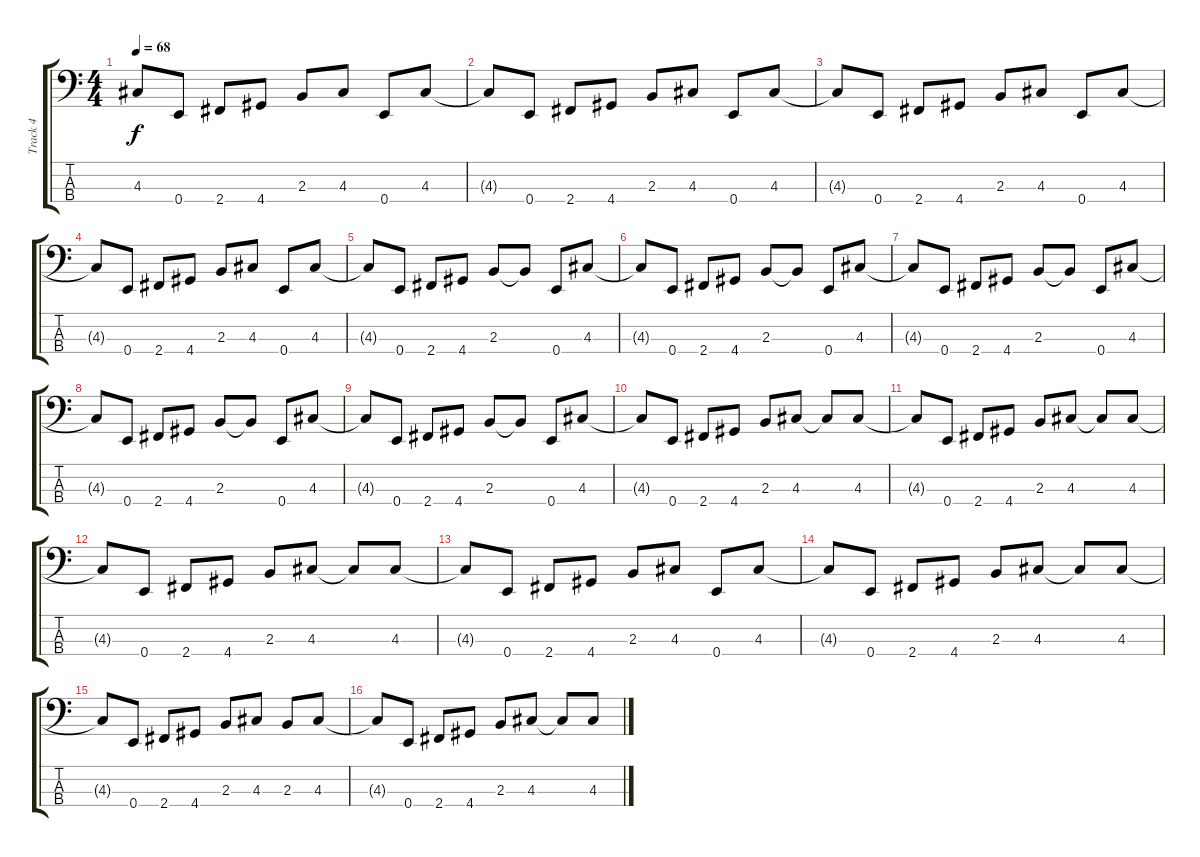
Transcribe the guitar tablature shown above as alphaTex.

\track ("Track 4" "Track 4") {instrument electricbasspick}
\staff {score tabs}
\tuning (G2 D2 A1 E1) {hide}
\ts (4 4)
\tempo 68
\clef f4
\ks c
4.3{t}.8{dy f} 0.4.8 2.4.8 4.4.8 2.3.8 4.3.8 0.4.8 4.3.8 |
4.3{t}.8 0.4.8 2.4.8 4.4.8 2.3.8 4.3.8 0.4.8 4.3.8 |
4.3{t}.8 0.4.8 2.4.8 4.4.8 2.3.8 4.3.8 0.4.8 4.3.8 |
4.3{t}.8 0.4.8 2.4.8 4.4.8 2.3.8 4.3.8 0.4.8 4.3.8 |
4.3{t}.8 0.4.8 2.4.8 4.4.8 2.3.8 2.3{t}.8 0.4.8 4.3.8 |
4.3{t}.8 0.4.8 2.4.8 4.4.8 2.3.8 2.3{t}.8 0.4.8 4.3.8 |
4.3{t}.8 0.4.8 2.4.8 4.4.8 2.3.8 2.3{t}.8 0.4.8 4.3.8 |
4.3{t}.8 0.4.8 2.4.8 4.4.8 2.3.8 2.3{t}.8 0.4.8 4.3.8 |
4.3{t}.8 0.4.8 2.4.8 4.4.8 2.3.8 2.3{t}.8 0.4.8 4.3.8 |
4.3{t}.8 0.4.8 2.4.8 4.4.8 2.3.8 4.3.8 4.3{t}.8 4.3.8 |
4.3{t}.8 0.4.8 2.4.8 4.4.8 2.3.8 4.3.8 4.3{t}.8 4.3.8 |
4.3{t}.8 0.4.8 2.4.8 4.4.8 2.3.8 4.3.8 4.3{t}.8 4.3.8 |
4.3{t}.8 0.4.8 2.4.8 4.4.8 2.3.8 4.3.8 0.4.8 4.3.8 |
4.3{t}.8 0.4.8 2.4.8 4.4.8 2.3.8 4.3.8 4.3{t}.8 4.3.8 |
4.3{t}.8 0.4.8 2.4.8 4.4.8 2.3.8 4.3.8 2.3.8 4.3.8 |
4.3{t}.8 0.4.8 2.4.8 4.4.8 2.3.8 4.3.8 4.3{t}.8 4.3.8
